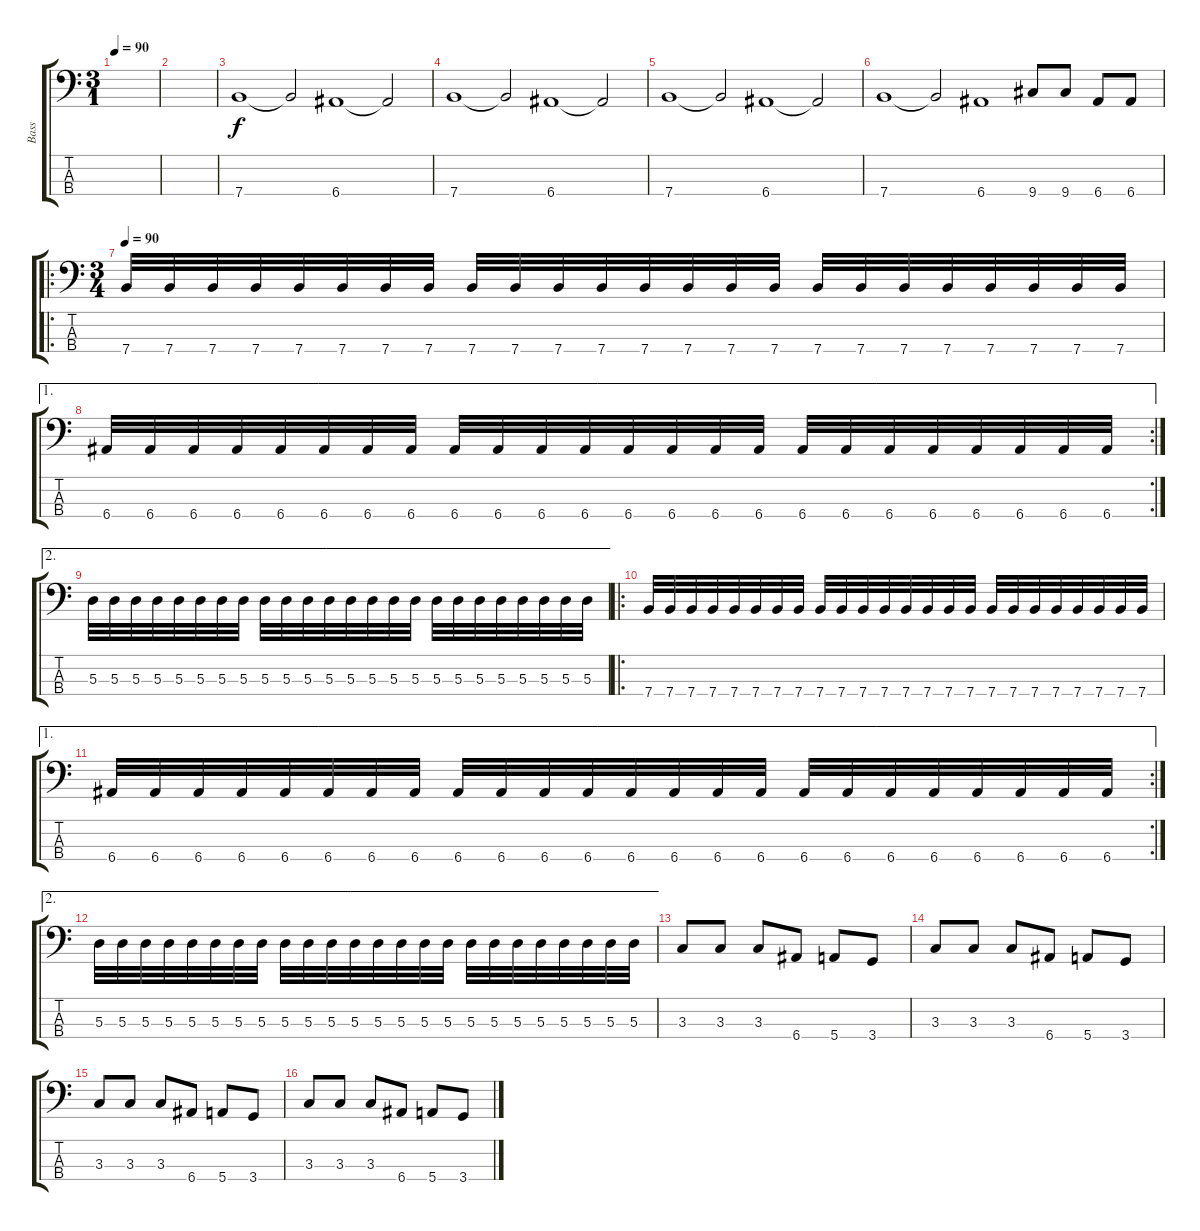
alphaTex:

\track ("Bass" "Bass") {instrument electricbassfinger}
\staff {score tabs}
\tuning (G2 D2 A1 E1) {hide}
\ts (3 1)
\tempo 90
\tempo 130
\tempo 90
\clef f4
\ks c
|
|
7.4.1 7.4{t}.2 6.4.1 6.4{t}.2 |
7.4.1 7.4{t}.2 6.4.1 6.4{t}.2 |
7.4.1 7.4{t}.2 6.4.1 6.4{t}.2 |
7.4.1 7.4{t}.2 6.4.1 9.4.8 9.4.8 6.4.8 6.4.8 |
\ro
\ts (3 4)
\tempo 90
7.4.32 7.4.32 7.4.32 7.4.32 7.4.32 7.4.32 7.4.32 7.4.32 7.4.32 7.4.32 7.4.32 7.4.32 7.4.32 7.4.32 7.4.32 7.4.32 7.4.32 7.4.32 7.4.32 7.4.32 7.4.32 7.4.32 7.4.32 7.4.32 |
\ae 1
\rc 2
6.4.32 6.4.32 6.4.32 6.4.32 6.4.32 6.4.32 6.4.32 6.4.32 6.4.32 6.4.32 6.4.32 6.4.32 6.4.32 6.4.32 6.4.32 6.4.32 6.4.32 6.4.32 6.4.32 6.4.32 6.4.32 6.4.32 6.4.32 6.4.32 |
\ae 2
5.3.32 5.3.32 5.3.32 5.3.32 5.3.32 5.3.32 5.3.32 5.3.32 5.3.32 5.3.32 5.3.32 5.3.32 5.3.32 5.3.32 5.3.32 5.3.32 5.3.32 5.3.32 5.3.32 5.3.32 5.3.32 5.3.32 5.3.32 5.3.32 |
\ro
7.4.32 7.4.32 7.4.32 7.4.32 7.4.32 7.4.32 7.4.32 7.4.32 7.4.32 7.4.32 7.4.32 7.4.32 7.4.32 7.4.32 7.4.32 7.4.32 7.4.32 7.4.32 7.4.32 7.4.32 7.4.32 7.4.32 7.4.32 7.4.32 |
\ae 1
\rc 2
6.4.32 6.4.32 6.4.32 6.4.32 6.4.32 6.4.32 6.4.32 6.4.32 6.4.32 6.4.32 6.4.32 6.4.32 6.4.32 6.4.32 6.4.32 6.4.32 6.4.32 6.4.32 6.4.32 6.4.32 6.4.32 6.4.32 6.4.32 6.4.32 |
\ae 2
5.3.32 5.3.32 5.3.32 5.3.32 5.3.32 5.3.32 5.3.32 5.3.32 5.3.32 5.3.32 5.3.32 5.3.32 5.3.32 5.3.32 5.3.32 5.3.32 5.3.32 5.3.32 5.3.32 5.3.32 5.3.32 5.3.32 5.3.32 5.3.32 |
3.3.8 3.3.8 3.3.8 6.4.8 5.4.8 3.4.8 |
3.3.8 3.3.8 3.3.8 6.4.8 5.4.8 3.4.8 |
3.3.8 3.3.8 3.3.8 6.4.8 5.4.8 3.4.8 |
3.3.8 3.3.8 3.3.8 6.4.8 5.4.8 3.4.8
